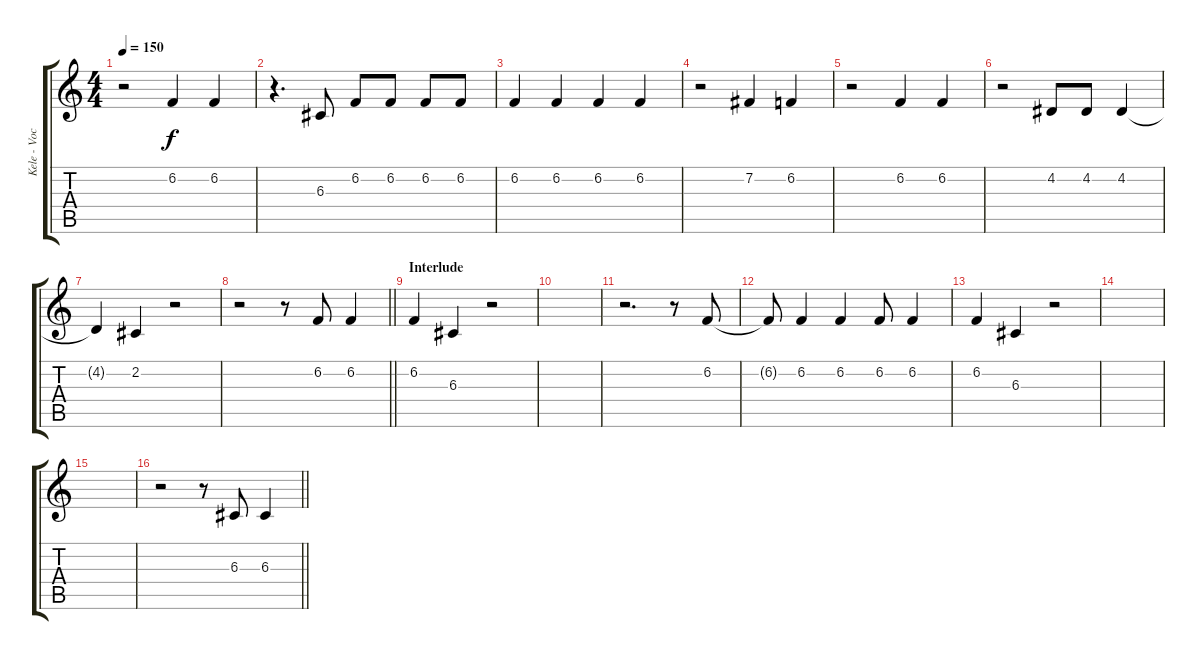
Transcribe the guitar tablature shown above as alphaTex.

\track ("Kele - Vocals" "Kele - Voc") {instrument tenorsax}
\staff {score tabs}
\tuning (E4 B3 G3 D3 A2 E2) {hide}
\ts (4 4)
\tempo 150
\clef g2
\ks c
r.2{dy f} 6.2.4 6.2.4 |
r.4{d} 6.3.8 6.2.8 6.2.8 6.2.8 6.2.8 |
6.2.4 6.2.4 6.2.4 6.2.4 |
r.2 7.2.4 6.2.4 |
r.2 6.2.4 6.2.4 |
r.2 4.2.8 4.2.8 4.2.4 |
4.2{t}.4 2.2.4 r.2 |
\barLineRight lightlight
r.2 r.8 6.2.8 6.2.4 |
\section ("" "Interlude")
6.2.4 6.3.4 r.2 |
|
r.2{d} r.8 6.2.8 |
6.2{t}.8 6.2.4 6.2.4 6.2.8 6.2.4 |
6.2.4 6.3.4 r.2 |
|
|
\barLineRight lightlight
r.2 r.8 6.3.8 6.3.4
